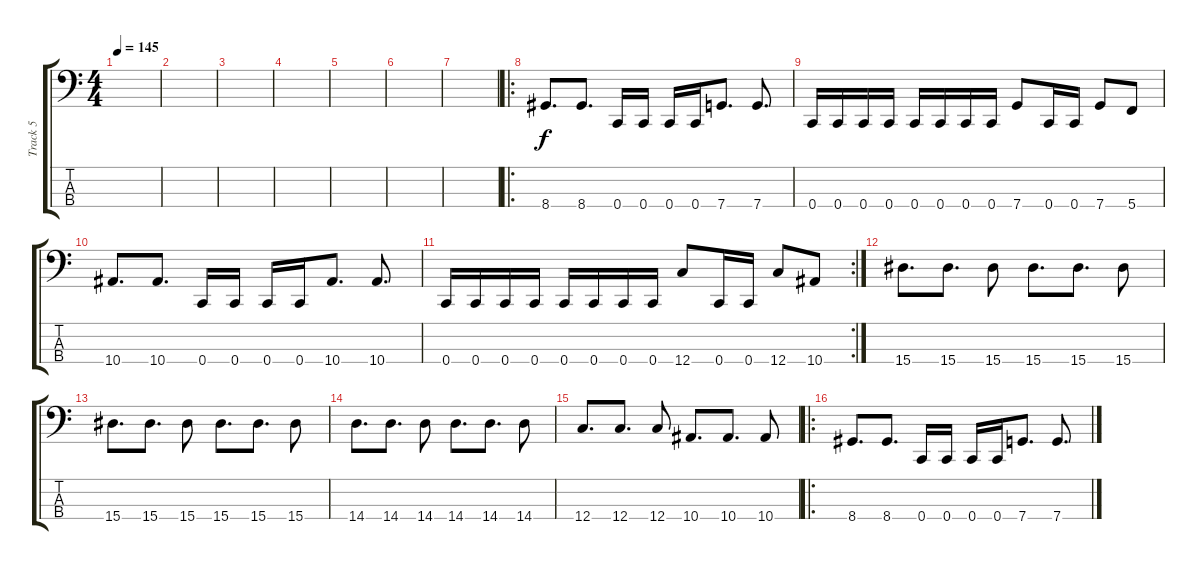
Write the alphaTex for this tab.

\track ("Track 5" "Track 5") {instrument electricbasspick}
\staff {score tabs}
\tuning (F2 C2 G1 C1) {hide}
\ts (4 4)
\tempo 145
\clef f4
\ks c
|
|
|
|
|
|
|
\ro
8.4.8{d} 8.4.8{d} 0.4.16 0.4.16 0.4.16 0.4.16 7.4.8{d} 7.4.8{d} |
0.4.16 0.4.16 0.4.16 0.4.16 0.4.16 0.4.16 0.4.16 0.4.16 7.4.8 0.4.16 0.4.16 7.4.8 5.4.8 |
10.4.8{d} 10.4.8{d} 0.4.16 0.4.16 0.4.16 0.4.16 10.4.8{d} 10.4.8{d} |
\rc 2
0.4.16 0.4.16 0.4.16 0.4.16 0.4.16 0.4.16 0.4.16 0.4.16 12.4.8 0.4.16 0.4.16 12.4.8 10.4.8 |
15.4.8{d} 15.4.8{d} 15.4.8 15.4.8{d} 15.4.8{d} 15.4.8 |
15.4.8{d} 15.4.8{d} 15.4.8 15.4.8{d} 15.4.8{d} 15.4.8 |
14.4.8{d} 14.4.8{d} 14.4.8 14.4.8{d} 14.4.8{d} 14.4.8 |
12.4.8{d} 12.4.8{d} 12.4.8 10.4.8{d} 10.4.8{d} 10.4.8 |
\ro
8.4.8{d} 8.4.8{d} 0.4.16 0.4.16 0.4.16 0.4.16 7.4.8{d} 7.4.8{d}
